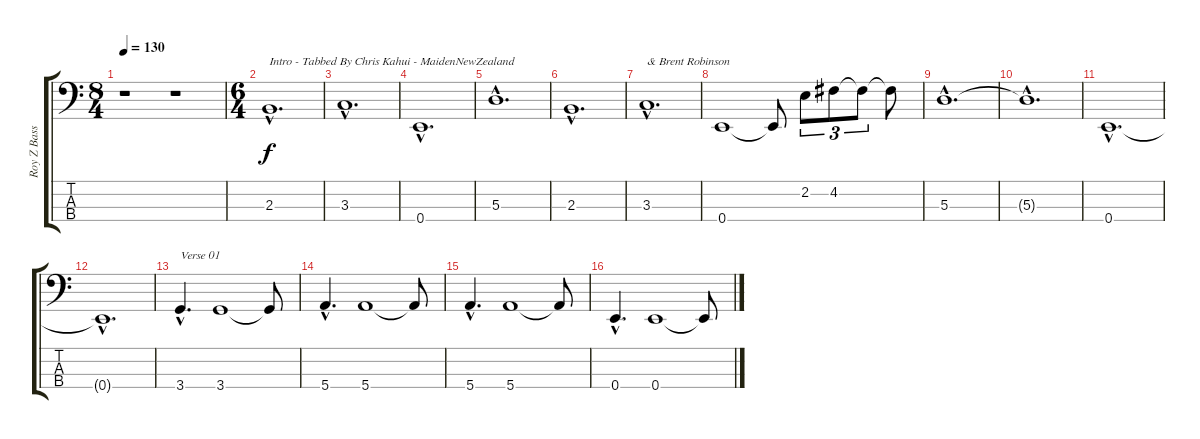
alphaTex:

\track ("Roy Z Bass" "Roy Z Bass") {instrument electricbasspick}
\staff {score tabs}
\tuning (G2 D2 A1 E1) {hide}
\ts (8 4)
\tempo 130
\clef f4
\ks c
r.1{dy f instrument electricbasspick} r.1 |
\ts (6 4)
2.3{hac}.1{d txt "Intro - Tabbed By Chris Kahui - MaidenNewZealand"} |
3.3{hac}.1{d} |
0.4{hac}.1{d} |
5.3{hac}.1{d} |
2.3{hac}.1{d} |
3.3{hac}.1{d txt "& Brent Robinson"} |
0.4.1 0.4{t}.8 2.2.8{tu (3 2)} 4.2.8{tu (3 2)} 4.2{t}.8{tu (3 2)} 4.2{t}.8 |
5.3{hac}.1{d} |
5.3{hac t}.1{d} |
0.4{hac}.1{d} |
0.4{hac t}.1{d} |
3.4{hac}.4{d txt "Verse 01"} 3.4.1 3.4{t}.8 |
5.4{hac}.4{d} 5.4.1 5.4{t}.8 |
5.4{hac}.4{d} 5.4.1 5.4{t}.8 |
0.4{hac}.4{d} 0.4.1 0.4{t}.8
